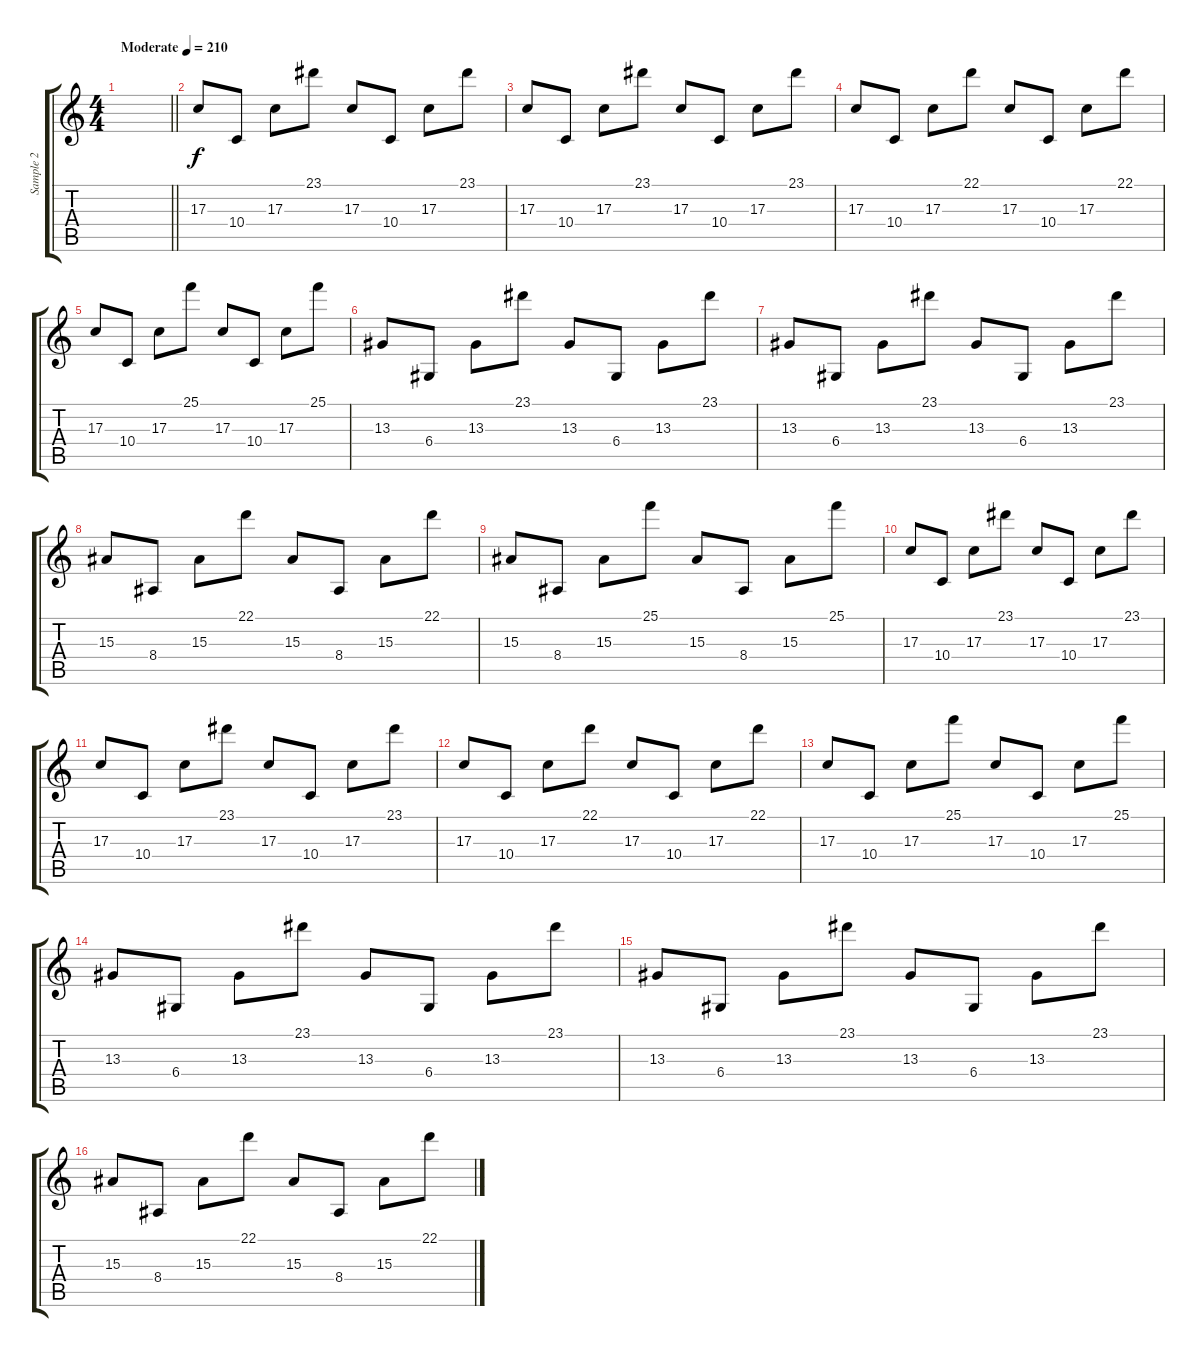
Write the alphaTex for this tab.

\track ("Sample 2" "Sample 2") {instrument lead3calliope}
\staff {score tabs}
\tuning (E4 B3 G3 D3 A2 E2) {hide}
\ts (4 4)
\tempo (210 "Moderate")
\clef g2
\barLineRight lightlight
\ks c
|
\section ("" " ")
17.3.8 10.4.8 17.3.8 23.1.8 17.3.8 10.4.8 17.3.8 23.1.8 |
17.3.8 10.4.8 17.3.8 23.1.8 17.3.8 10.4.8 17.3.8 23.1.8 |
17.3.8 10.4.8 17.3.8 22.1.8 17.3.8 10.4.8 17.3.8 22.1.8 |
17.3.8 10.4.8 17.3.8 25.1.8 17.3.8 10.4.8 17.3.8 25.1.8 |
13.3.8 6.4.8 13.3.8 23.1.8 13.3.8 6.4.8 13.3.8 23.1.8 |
13.3.8 6.4.8 13.3.8 23.1.8 13.3.8 6.4.8 13.3.8 23.1.8 |
15.3.8 8.4.8 15.3.8 22.1.8 15.3.8 8.4.8 15.3.8 22.1.8 |
15.3.8 8.4.8 15.3.8 25.1.8 15.3.8 8.4.8 15.3.8 25.1.8 |
17.3.8 10.4.8 17.3.8 23.1.8 17.3.8 10.4.8 17.3.8 23.1.8 |
17.3.8 10.4.8 17.3.8 23.1.8 17.3.8 10.4.8 17.3.8 23.1.8 |
17.3.8 10.4.8 17.3.8 22.1.8 17.3.8 10.4.8 17.3.8 22.1.8 |
17.3.8 10.4.8 17.3.8 25.1.8 17.3.8 10.4.8 17.3.8 25.1.8 |
13.3.8 6.4.8 13.3.8 23.1.8 13.3.8 6.4.8 13.3.8 23.1.8 |
13.3.8 6.4.8 13.3.8 23.1.8 13.3.8 6.4.8 13.3.8 23.1.8 |
15.3.8 8.4.8 15.3.8 22.1.8 15.3.8 8.4.8 15.3.8 22.1.8
